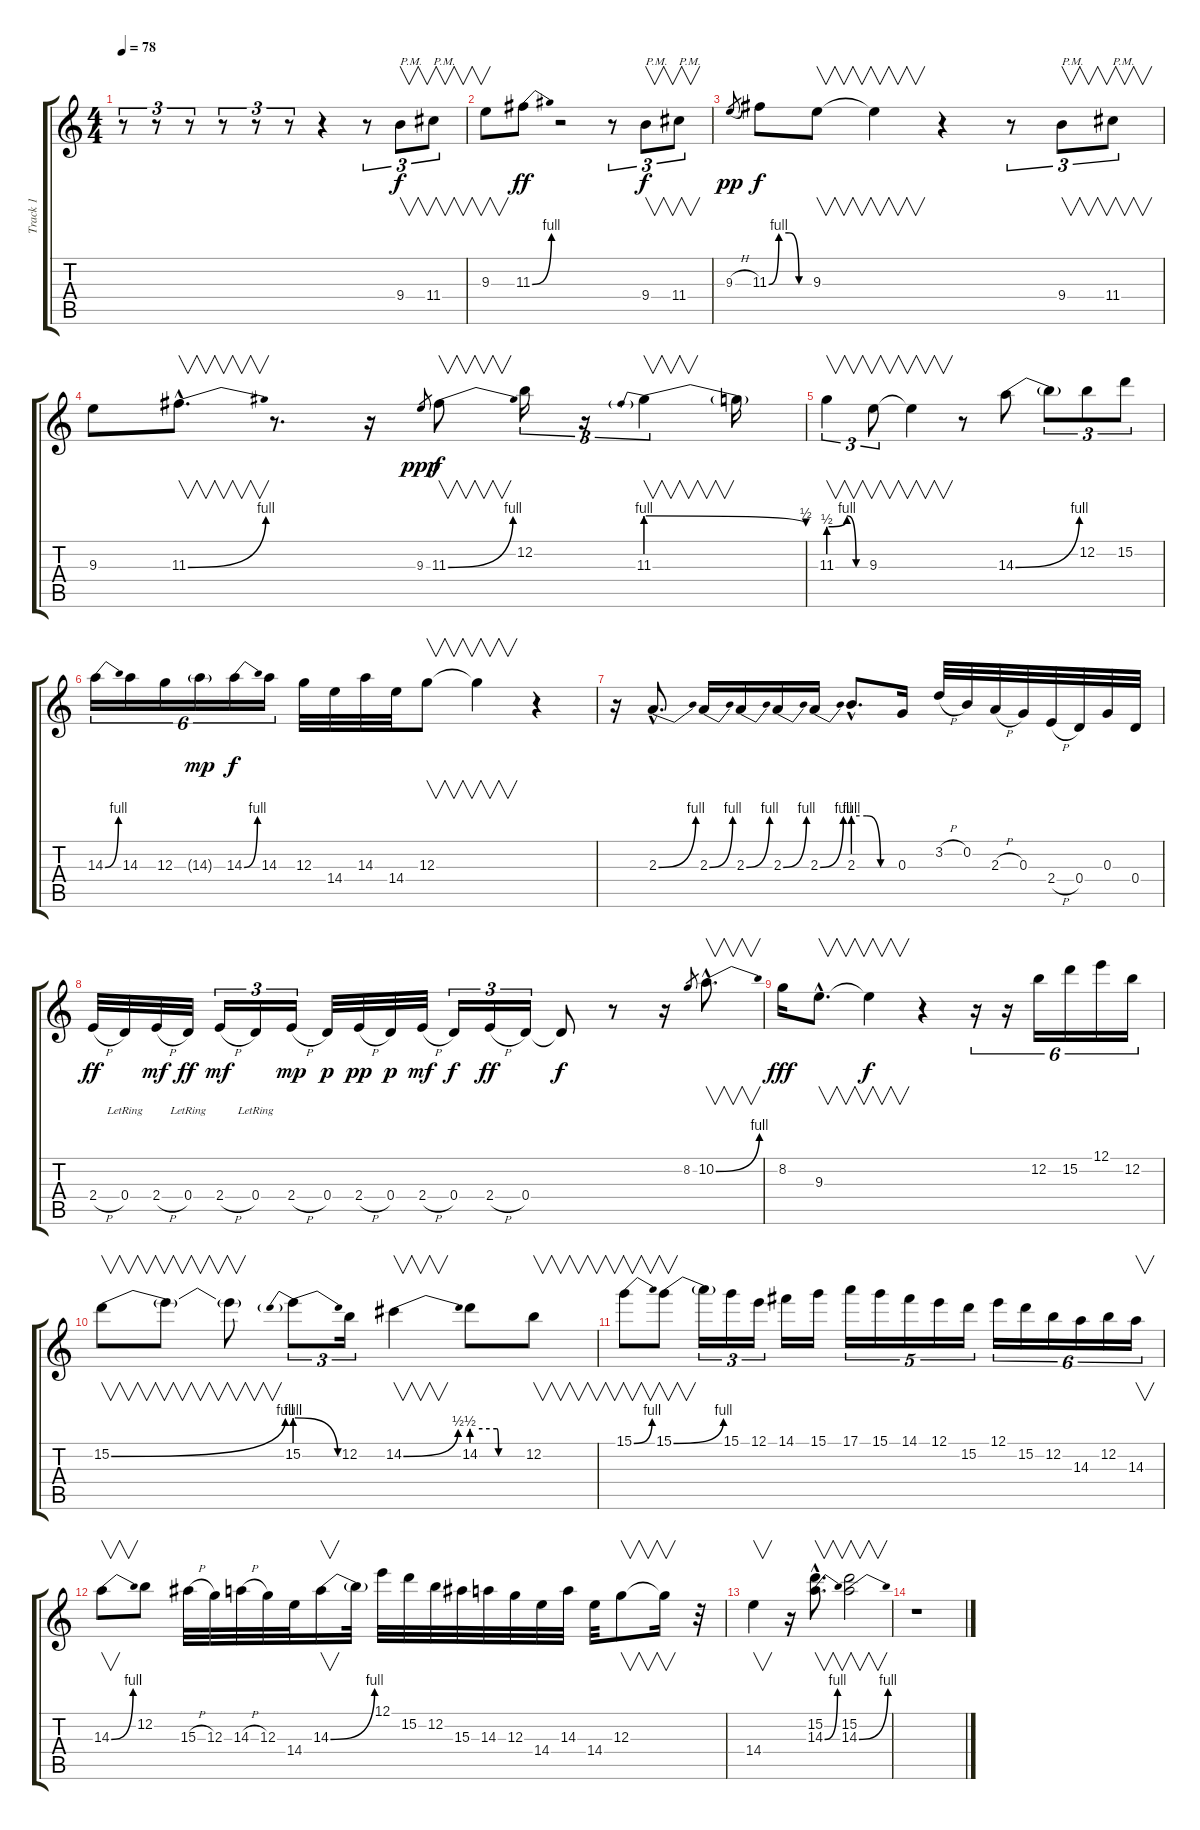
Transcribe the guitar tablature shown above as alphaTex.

\track ("Track 1" "Track 1") {instrument distortionguitar}
\staff {score tabs}
\tuning (E4 B3 G3 D3 A2 E2) {hide}
\ts (4 4)
\tempo 78
\clef g2
\ks c
r.8{tu (3 2) dy f instrument distortionguitar} r.8{tu (3 2)} r.8{tu (3 2)} r.8{tu (3 2)} r.8{tu (3 2)} r.8{tu (3 2)} r.4 r.8{tu (3 2)} 9.4.8{v tu (3 2) txt "P.M." volume 11 instrument overdrivenguitar} 11.4.8{v tu (3 2) txt "P.M."} |
9.3.8{v instrument distortionguitar} 11.3{be (bend 0 0 60 4)}.8{dy ff} r.2 r.8{tu (3 2)} 9.4.8{v tu (3 2) txt "P.M." dy f instrument overdrivenguitar} 11.4.8{v tu (3 2) txt "P.M."} |
9.3{h}.8{gr dy pp} 11.3{be (custom 0 0 15 4 30 4 45 0 60 0)}.8{dy f instrument distortionguitar} 9.3.8{v} 9.3{t}.4{v} r.4 r.8{tu (3 2)} 9.4.8{v tu (3 2) txt "P.M." instrument overdrivenguitar} 11.4.8{v tu (3 2) txt "P.M."} |
9.3.8{instrument distortionguitar} 11.3{be (bend 0 0 60 4) hac}.8{v d} r.8{d} r.16 9.3.8{gr dy ppp} 11.3{be (bend 0 0 60 4)}.8{v dy f} 12.2.16{tu (3 2)} r.16{tu (3 2)} 11.3{be (prebendrelease 0 4 60 2)}.4{v tu (3 2)} 11.3{t}.16 |
11.3{be (custom 0 2 30 4 45 0 60 0)}.4{v tu (3 2)} 9.3.8{v tu (3 2)} 9.3{t}.4{v} r.8 14.3{be (bend 0 0 60 4)}.8 14.3{t}.8{tu (3 2)} 12.2.8{tu (3 2)} 15.2.8{tu (3 2)} |
14.3{be (bend 0 0 60 4)}.16{tu (6 4)} 14.3.16{tu (6 4)} 12.3.16{tu (6 4)} 14.3{g}.16{tu (6 4) dy mp} 14.3{be (bend 0 0 60 4)}.16{tu (6 4) dy f} 14.3.16{tu (6 4)} 12.3.32 14.4.32 14.3.32 14.4.32 12.3.8{v} 12.3{t}.4{v} r.4 |
r.16 2.3{be (bend 0 0 60 4) hac}.8{d} 2.3{be (bend 0 0 60 4)}.16 2.3{be (bend 0 0 60 4)}.16 2.3{be (bend 0 0 60 4)}.16 2.3{be (bend 0 0 60 4)}.16 2.3{be (custom 0 4 20 4 40 0 60 0) hac}.8{d} 0.3.16 3.2{h}.32 0.2.32 2.3{h}.32 0.3.32 2.4{h}.32 0.4.32 0.3.32 0.4.32 |
2.4{h}.32{dy ff} 0.4{lr}.32 2.4{h}.32{dy mf} 0.4{lr}.32{dy ff} 2.4{h}.16{tu (3 2) dy mf} 0.4{lr}.16{tu (3 2)} 2.4{h}.16{tu (3 2) dy mp} 0.4.32{dy p} 2.4{h}.32{dy pp} 0.4.32{dy p} 2.4{h}.32{dy mf} 0.4.16{tu (3 2) dy f} 2.4{h}.16{tu (3 2) dy ff} 0.4.16{tu (3 2)} 0.4{t}.8{dy f} r.8 r.16 8.2.8{gr} 10.2{be (bend 0 0 60 4) hac}.8{v d} |
8.2.16{dy fff} 9.3{hac}.8{v d} 9.3{t}.4{v dy f} r.4 r.16{tu (6 4)} r.16{tu (6 4)} 12.2.16{tu (6 4)} 15.2.16{tu (6 4)} 12.1.16{tu (6 4)} 12.2.16{tu (6 4)} |
15.2{be (bend 0 0 60 4)}.8{v} 15.2{t}.8{v} 15.2{t}.8{v} 15.2{be (prebendrelease 0 4 60 0)}.8{tu (3 2)} 12.2.16{tu (3 2)} 14.2{be (bend 0 0 60 2)}.4{v} 14.2{be (custom 0 2 30 2 32 0 60 0)}.8 12.2.8{v} |
15.1{be (bend 0 0 60 4)}.8{v} 15.1{be (bend 0 0 60 4)}.8{v} 15.1{t}.16{tu (3 2)} 15.1.16{tu (3 2)} 12.1.16{tu (3 2)} 14.1.16 15.1.16 17.1.16{tu (5 4)} 15.1.16{tu (5 4)} 14.1.16{tu (5 4)} 12.1.16{tu (5 4)} 15.2.16{tu (5 4)} 12.1.16{tu (6 4)} 15.2.16{tu (6 4)} 12.2.16{tu (6 4)} 14.3.16{tu (6 4)} 12.2.16{tu (6 4)} 14.3.16{v tu (6 4)} |
14.3{be (bend 0 0 60 4)}.8{v} 12.2.8 15.3{h}.32 12.3.32 14.3{h}.32 12.3.32 14.4.32 14.3{be (bend 0 0 60 4)}.16{v} 14.3{t}.32 12.1.32 15.2.32 12.2.32 15.3.32 14.3.32 12.3.32 14.4.32 14.3.32 14.4.32 12.3.8{v} 12.3{t}.16{v} r.32 |
14.4.4{v} r.16 (15.2{hac} 14.3{be (bend 0 0 60 4) hac}).8{v d} (15.2 14.3{be (bend 0 0 60 4)}).2{v} |
r.1
